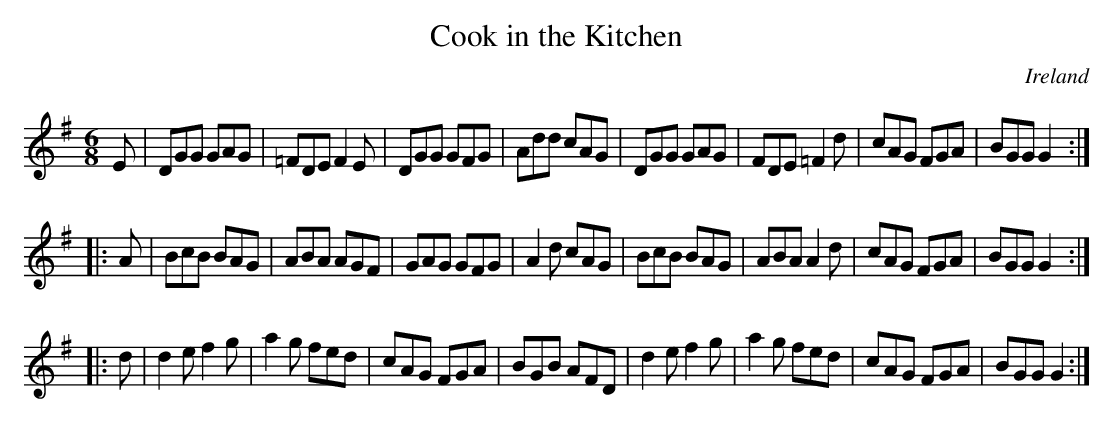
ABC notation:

X:1
T:Cook in the Kitchen
O:Ireland
M:6/8
K:G
E|\
DGG GAG|=FDE F2E|DGG GFG|Add cAG|\
DGG GAG|FDE =F2d|cAG FGA|BGG G2:|
|:A|\
BcB BAG|ABA AGF|GAG GFG|A2d cAG|\
BcB BAG|ABA A2d|cAG FGA|BGG G2:|
|:d|\
d2e f2g|a2g fed|cAG FGA|BGB AFD|\
d2e f2g|a2g fed|cAG FGA|BGG G2:|
